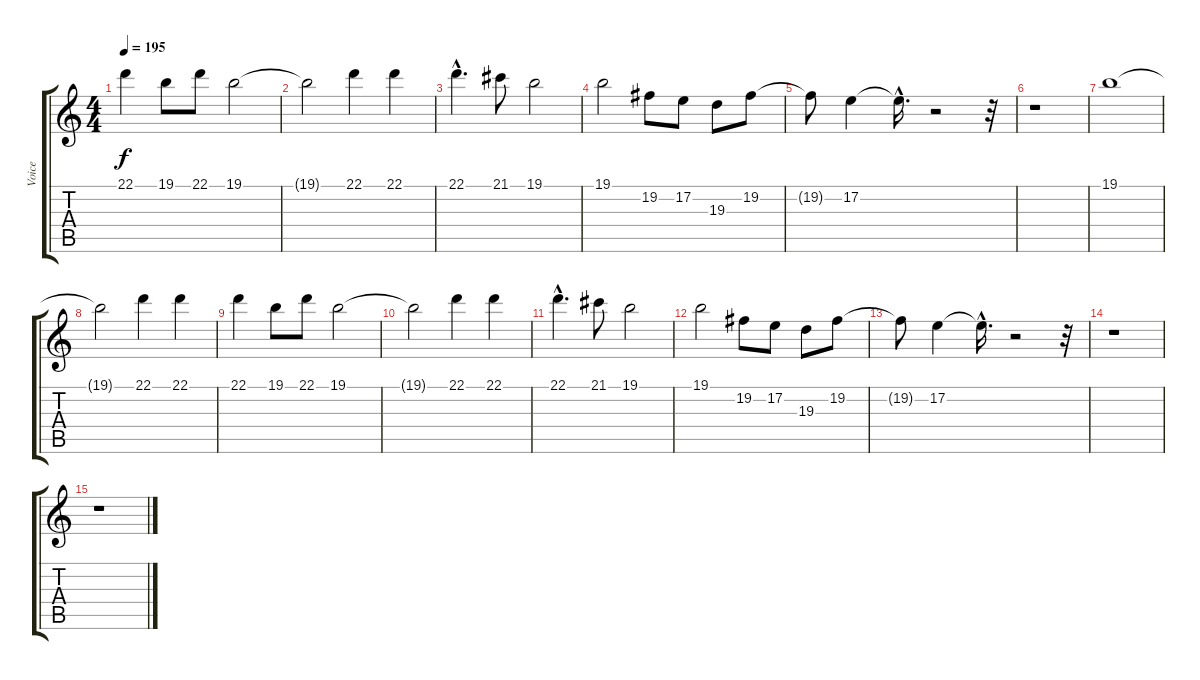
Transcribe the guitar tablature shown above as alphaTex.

\track ("Voice" "Voice") {instrument rockorgan}
\staff {score tabs}
\tuning (E4 B3 G3 D3 A2 E2) {hide}
\ts (4 4)
\tempo 195
\clef g2
\ks c
22.1.4{dy f} 19.1.8 22.1.8 19.1.2 |
19.1{t}.2 22.1.4 22.1.4 |
22.1{hac}.4{d} 21.1.8 19.1.2 |
19.1.2 19.2.8 17.2.8 19.3.8 19.2.8 |
19.2{t}.8 17.2.4 17.2{hac t}.16{d} r.2 r.32 |
r.1 |
19.1.1 |
19.1{t}.2 22.1.4 22.1.4 |
22.1.4 19.1.8 22.1.8 19.1.2 |
19.1{t}.2 22.1.4 22.1.4 |
22.1{hac}.4{d} 21.1.8 19.1.2 |
19.1.2 19.2.8 17.2.8 19.3.8 19.2.8 |
19.2{t}.8 17.2.4 17.2{hac t}.16{d} r.2 r.32 |
r.1 |
r.1
